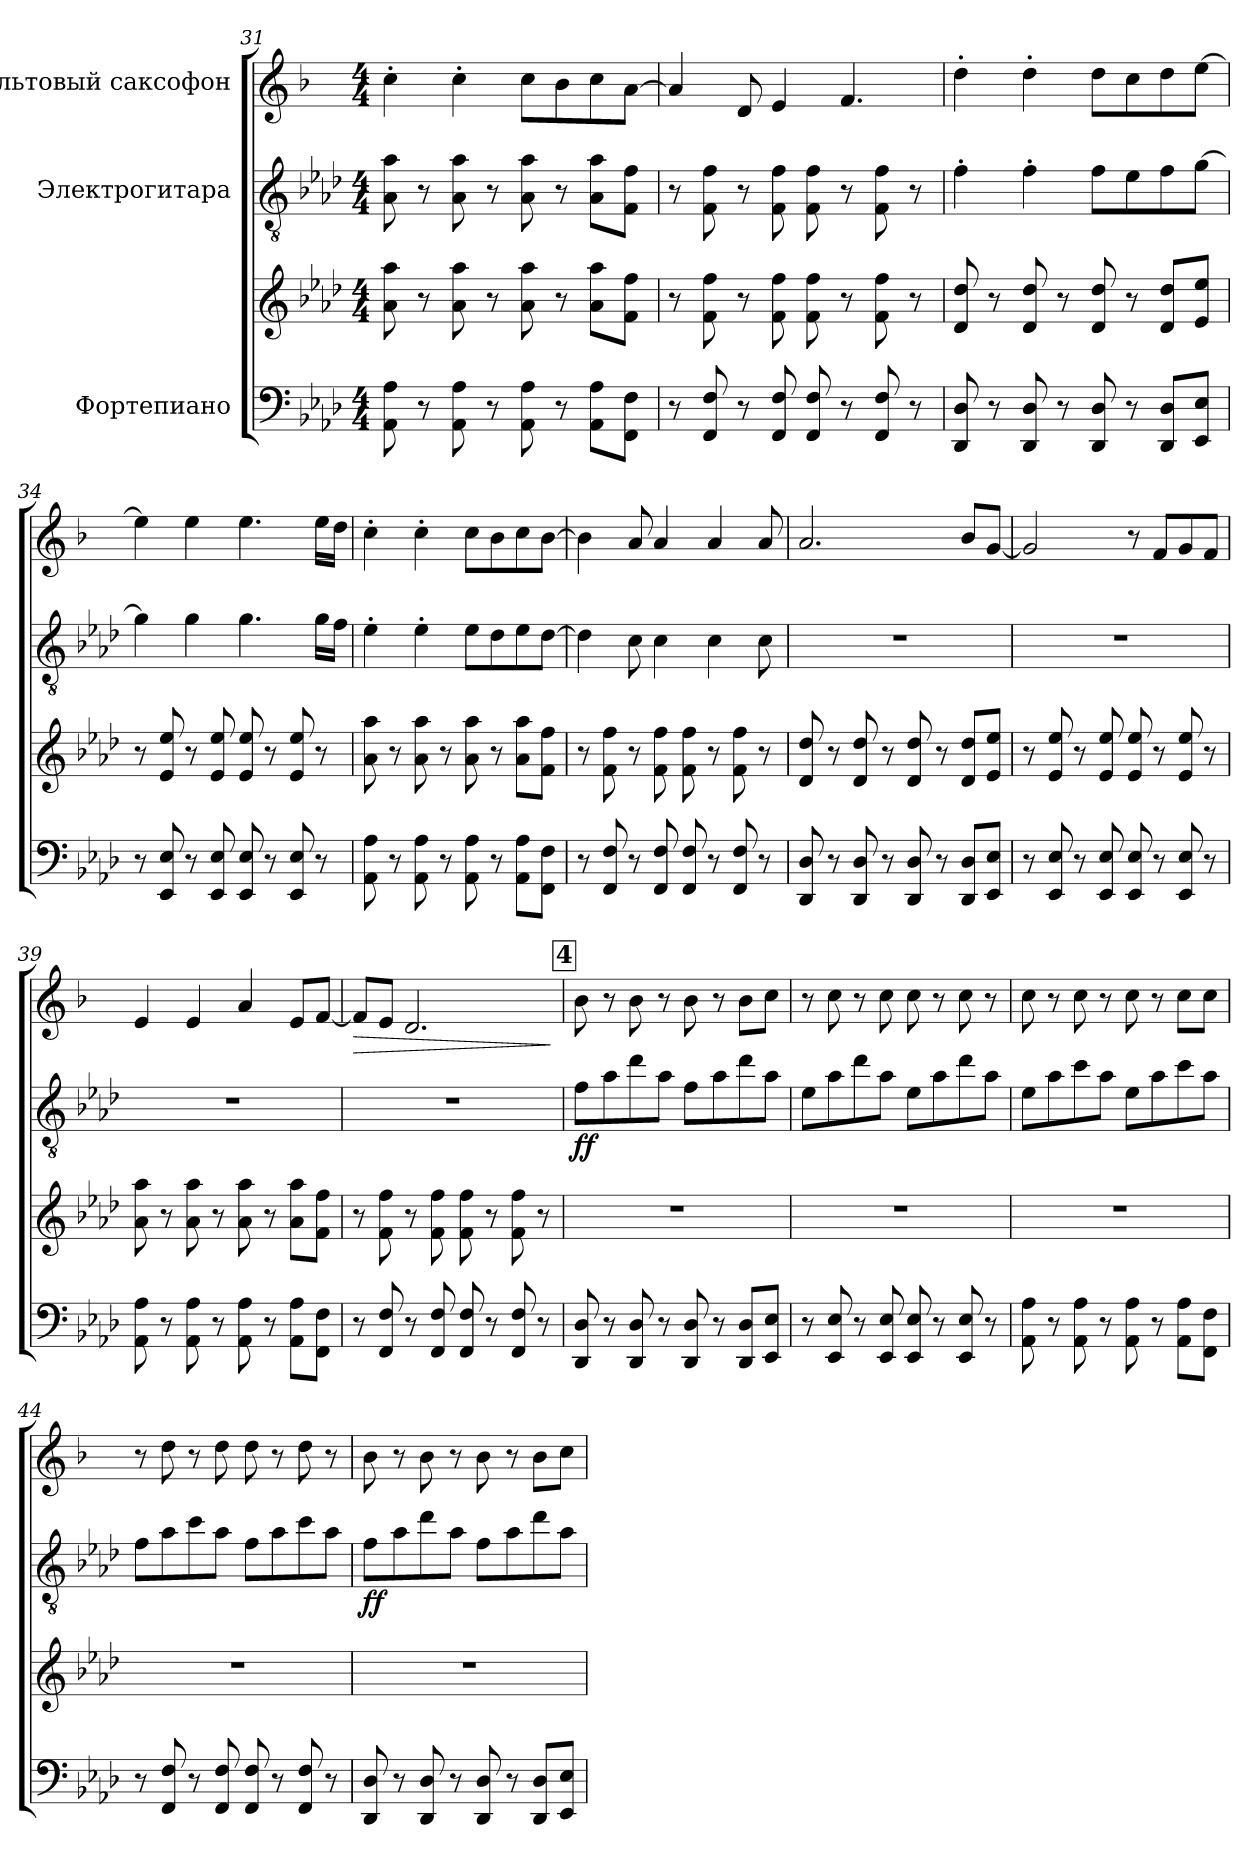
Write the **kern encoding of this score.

**kern	**kern	**kern	**dynam	**kern	**dynam
*part3	*part3	*part2	*part2	*part1	*part1
*staff4	*staff3	*staff2	*staff2	*staff1	*staff1
*I"Фортепиано	*	*I"Электрогитара	*	*I"Альтовый саксофон	*
!!LO:LB:g=z
*clefF4	*clefG2	*clefGv2	*	*clefG2	*
*	*	*	*	*ITrd5c9	*
*k[b-e-a-d-]	*k[b-e-a-d-]	*k[b-e-a-d-]	*	*k[b-e-a-d-]	*
*M4/4	*M4/4	*M4/4	*	*M4/4	*
=31	=31	=31	=31	=31	=31
8AA-\ 8A-\	8a-\ 8aa-\	8A-\ 8a-\	.	4e-'\	.
8r	8r	8r	.	.	.
8AA-\ 8A-\	8a-\ 8aa-\	8A-\ 8a-\	.	4e-'\	.
8r	8r	8r	.	.	.
8AA-\ 8A-\	8a-\ 8aa-\	8A-\ 8a-\	.	8e-\L	.
8r	8r	8r	.	8d-\	.
8AA-\ 8A-\L	8a-\ 8aa-\L	8A-\ 8a-\L	.	8e-\	.
8FF\ 8F\J	8f\ 8ff\J	8F\ 8f\J	.	[8c\J	.
=32	=32	=32	=32	=32	=32
8r	8r	8r	.	4c/]	.
8FF/ 8F/	8f\ 8ff\	8F\ 8f\	.	.	.
8r	8r	8r	.	8F/	.
8FF/ 8F/	8f\ 8ff\	8F\ 8f\	.	4G/	.
8FF/ 8F/	8f\ 8ff\	8F\ 8f\	.	.	.
8r	8r	8r	.	4.A-/	.
8FF/ 8F/	8f\ 8ff\	8F\ 8f\	.	.	.
8r	8r	8r	.	.	.
=33	=33	=33	=33	=33	=33
8DD-/ 8D-/	8d-/ 8dd-/	4f'\	.	4f'\	.
8r	8r	.	.	.	.
8DD-/ 8D-/	8d-/ 8dd-/	4f'\	.	4f'\	.
8r	8r	.	.	.	.
8DD-/ 8D-/	8d-/ 8dd-/	8f\L	.	8f\L	.
8r	8r	8e-\	.	8e-\	.
8DD-/ 8D-/L	8d-/ 8dd-/L	8f\	.	8f\	.
8EE-/ 8E-/J	8e-/ 8ee-/J	[8g\J	.	[8g\J	.
!!LO:LB:g=z
=34	=34	=34	=34	=34	=34
8r	8r	4g\]	.	4g\]	.
8EE-/ 8E-/	8e-/ 8ee-/	.	.	.	.
8r	8r	4g\	.	4g\	.
8EE-/ 8E-/	8e-/ 8ee-/	.	.	.	.
8EE-/ 8E-/	8e-/ 8ee-/	4.g\	.	4.g\	.
8r	8r	.	.	.	.
8EE-/ 8E-/	8e-/ 8ee-/	.	.	.	.
8r	8r	16g\LL	.	16g\LL	.
.	.	16f\JJ	.	16f\JJ	.
=35	=35	=35	=35	=35	=35
8AA-\ 8A-\	8a-\ 8aa-\	4e-'\	.	4e-'\	.
8r	8r	.	.	.	.
8AA-\ 8A-\	8a-\ 8aa-\	4e-'\	.	4e-'\	.
8r	8r	.	.	.	.
8AA-\ 8A-\	8a-\ 8aa-\	8e-\L	.	8e-\L	.
8r	8r	8d-\	.	8d-\	.
8AA-\ 8A-\L	8a-\ 8aa-\L	8e-\	.	8e-\	.
8FF\ 8F\J	8f\ 8ff\J	[8d-\J	.	[8d-\J	.
=36	=36	=36	=36	=36	=36
8r	8r	4d-\]	.	4d-\]	.
8FF/ 8F/	8f\ 8ff\	.	.	.	.
8r	8r	8c\	.	8c/	.
8FF/ 8F/	8f\ 8ff\	4c\	.	4c/	.
8FF/ 8F/	8f\ 8ff\	.	.	.	.
8r	8r	4c\	.	4c/	.
8FF/ 8F/	8f\ 8ff\	.	.	.	.
8r	8r	8c\	.	8c/	.
!!LO:PB:g=z
=37	=37	=37	=37	=37	=37
8DD-/ 8D-/	8d-/ 8dd-/	1r	.	2.c/	.
8r	8r	.	.	.	.
8DD-/ 8D-/	8d-/ 8dd-/	.	.	.	.
8r	8r	.	.	.	.
8DD-/ 8D-/	8d-/ 8dd-/	.	.	.	.
8r	8r	.	.	.	.
8DD-/ 8D-/L	8d-/ 8dd-/L	.	.	8d-/L	.
8EE-/ 8E-/J	8e-/ 8ee-/J	.	.	[8B-/J	.
=38	=38	=38	=38	=38	=38
8r	8r	1r	.	2B-/]	.
8EE-/ 8E-/	8e-/ 8ee-/	.	.	.	.
8r	8r	.	.	.	.
8EE-/ 8E-/	8e-/ 8ee-/	.	.	.	.
8EE-/ 8E-/	8e-/ 8ee-/	.	.	8r	.
8r	8r	.	.	8A-/L	.
8EE-/ 8E-/	8e-/ 8ee-/	.	.	8B-/	.
8r	8r	.	.	8A-/J	.
=39	=39	=39	=39	=39	=39
8AA-\ 8A-\	8a-\ 8aa-\	1r	.	4G/	.
8r	8r	.	.	.	.
8AA-\ 8A-\	8a-\ 8aa-\	.	.	4G/	.
8r	8r	.	.	.	.
8AA-\ 8A-\	8a-\ 8aa-\	.	.	4c/	.
8r	8r	.	.	.	.
8AA-\ 8A-\L	8a-\ 8aa-\L	.	.	8G/L	.
8FF\ 8F\J	8f\ 8ff\J	.	.	[8A-/J	.
!!LO:LB:g=z
=40	=40	=40	=40	=40	=40
!	!	!	!	!	!LO:HP:b
8r	8r	1r	.	8A-/L]	>
8FF/ 8F/	8f\ 8ff\	.	.	8G/J	.
8r	8r	.	.	2.F/	.
8FF/ 8F/	8f\ 8ff\	.	.	.	.
8FF/ 8F/	8f\ 8ff\	.	.	.	.
8r	8r	.	.	.	.
8FF/ 8F/	8f\ 8ff\	.	.	.	.
8r	8r	.	.	.	.
.	.	.	.	.	]
!!LO:REH:place=s1:a:B:fs=14:t=4
=41	=41	=41	=41	=41	=41
!	!	!	!LO:DY:b	!	!
8DD-/ 8D-/	1r	8f\L	ff	8d-\	.
8r	.	8a-\	.	8r	.
8DD-/ 8D-/	.	8dd-\	.	8d-\	.
8r	.	8a-\J	.	8r	.
8DD-/ 8D-/	.	8f\L	.	8d-\	.
8r	.	8a-\	.	8r	.
8DD-/ 8D-/L	.	8dd-\	.	8d-\L	.
8EE-/ 8E-/J	.	8a-\J	.	8e-\J	.
=42	=42	=42	=42	=42	=42
8r	1r	8e-\L	.	8r	.
8EE-/ 8E-/	.	8a-\	.	8e-\	.
8r	.	8dd-\	.	8r	.
8EE-/ 8E-/	.	8a-\J	.	8e-\	.
8EE-/ 8E-/	.	8e-\L	.	8e-\	.
8r	.	8a-\	.	8r	.
8EE-/ 8E-/	.	8dd-\	.	8e-\	.
8r	.	8a-\J	.	8r	.
!!LO:LB:g=z
=43	=43	=43	=43	=43	=43
8AA-\ 8A-\	1r	8e-\L	.	8e-\	.
8r	.	8a-\	.	8r	.
8AA-\ 8A-\	.	8cc\	.	8e-\	.
8r	.	8a-\J	.	8r	.
8AA-\ 8A-\	.	8e-\L	.	8e-\	.
8r	.	8a-\	.	8r	.
8AA-\ 8A-\L	.	8cc\	.	8e-\L	.
8FF\ 8F\J	.	8a-\J	.	8e-\J	.
=44	=44	=44	=44	=44	=44
8r	1r	8f\L	.	8r	.
8FF/ 8F/	.	8a-\	.	8f\	.
8r	.	8cc\	.	8r	.
8FF/ 8F/	.	8a-\J	.	8f\	.
8FF/ 8F/	.	8f\L	.	8f\	.
8r	.	8a-\	.	8r	.
8FF/ 8F/	.	8cc\	.	8f\	.
8r	.	8a-\J	.	8r	.
=45	=45	=45	=45	=45	=45
!	!	!	!LO:DY:b	!	!
8DD-/ 8D-/	1r	8f\L	ff	8d-\	.
8r	.	8a-\	.	8r	.
8DD-/ 8D-/	.	8dd-\	.	8d-\	.
8r	.	8a-\J	.	8r	.
8DD-/ 8D-/	.	8f\L	.	8d-\	.
8r	.	8a-\	.	8r	.
8DD-/ 8D-/L	.	8dd-\	.	8d-\L	.
8EE-/ 8E-/J	.	8a-\J	.	8e-\J	.
=	=	=	=	=	=
*-	*-	*-	*-	*-	*-
